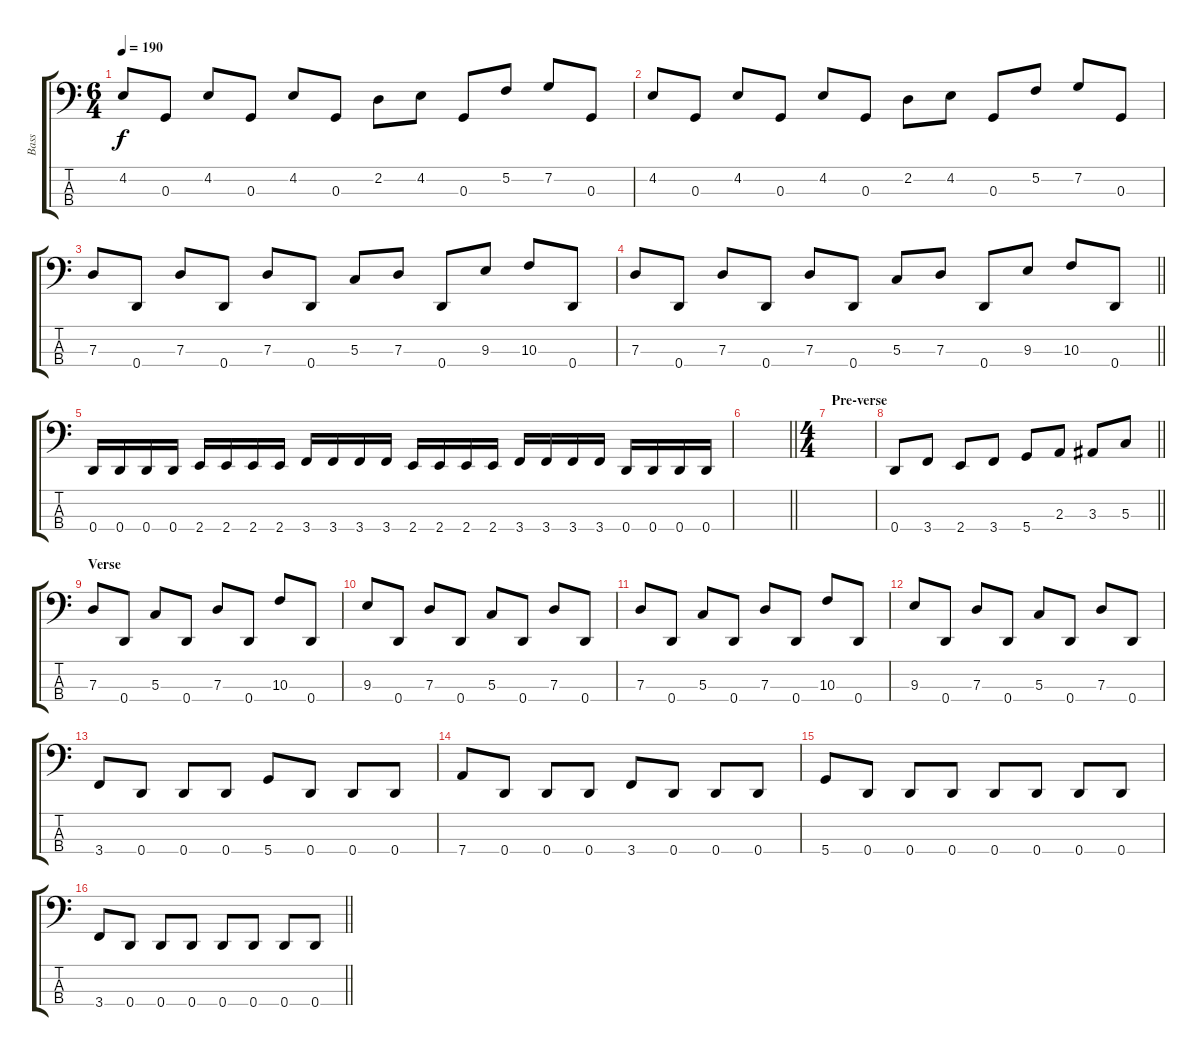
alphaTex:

\track ("Bass" "Bass") {instrument electricbassfinger}
\staff {score tabs}
\tuning (F2 C2 G1 D1) {hide}
\ts (6 4)
\tempo 190
\clef f4
\ks c
4.2.8{dy f} 0.3.8 4.2.8 0.3.8 4.2.8 0.3.8 2.2.8 4.2.8 0.3.8 5.2.8 7.2.8 0.3.8 |
4.2.8 0.3.8 4.2.8 0.3.8 4.2.8 0.3.8 2.2.8 4.2.8 0.3.8 5.2.8 7.2.8 0.3.8 |
7.3.8 0.4.8 7.3.8 0.4.8 7.3.8 0.4.8 5.3.8 7.3.8 0.4.8 9.3.8 10.3.8 0.4.8 |
\barLineRight lightlight
7.3.8 0.4.8 7.3.8 0.4.8 7.3.8 0.4.8 5.3.8 7.3.8 0.4.8 9.3.8 10.3.8 0.4.8 |
0.4.16 0.4.16 0.4.16 0.4.16 2.4.16 2.4.16 2.4.16 2.4.16 3.4.16 3.4.16 3.4.16 3.4.16 2.4.16 2.4.16 2.4.16 2.4.16 3.4.16 3.4.16 3.4.16 3.4.16 0.4.16 0.4.16 0.4.16 0.4.16 |
\barLineRight lightlight
|
\ts (4 4)
\section ("" "Pre-verse")
|
\barLineRight lightlight
0.4.8 3.4.8 2.4.8 3.4.8 5.4.8 2.3.8 3.3.8 5.3.8 |
\section ("" "Verse")
7.3.8 0.4.8 5.3.8 0.4.8 7.3.8 0.4.8 10.3.8 0.4.8 |
9.3.8 0.4.8 7.3.8 0.4.8 5.3.8 0.4.8 7.3.8 0.4.8 |
7.3.8 0.4.8 5.3.8 0.4.8 7.3.8 0.4.8 10.3.8 0.4.8 |
9.3.8 0.4.8 7.3.8 0.4.8 5.3.8 0.4.8 7.3.8 0.4.8 |
3.4.8 0.4.8 0.4.8 0.4.8 5.4.8 0.4.8 0.4.8 0.4.8 |
7.4.8 0.4.8 0.4.8 0.4.8 3.4.8 0.4.8 0.4.8 0.4.8 |
5.4.8 0.4.8 0.4.8 0.4.8 0.4.8 0.4.8 0.4.8 0.4.8 |
\barLineRight lightlight
3.4.8 0.4.8 0.4.8 0.4.8 0.4.8 0.4.8 0.4.8 0.4.8
